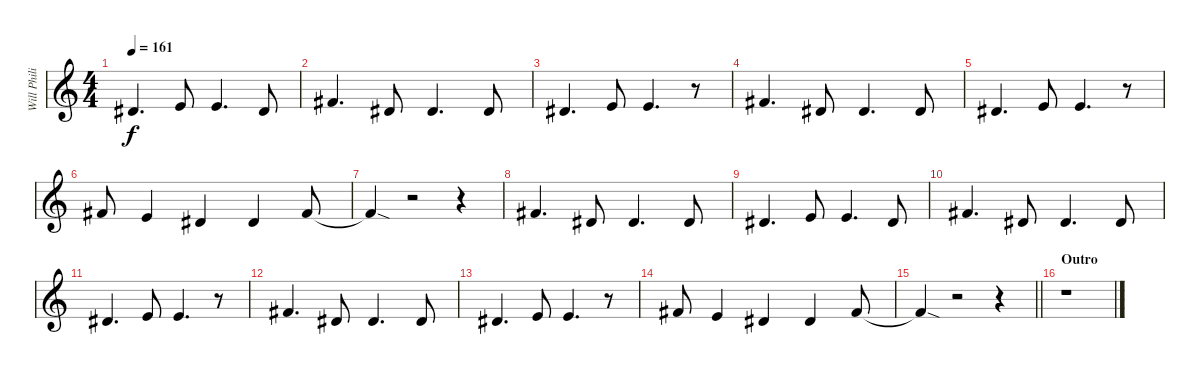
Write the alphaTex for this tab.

\track ("Will Philipson (Backing Vocals)" "Will Phili") {mute instrument voiceoohs}
\staff {score}
\tuning (E4 B3 G3 D3 A2 E2) {hide}
\ts (4 4)
\tempo 161
\clef g2
\ks c
4.2.4{d dy f} 5.2.8 5.2.4{d} 4.2.8 |
7.2.4{d} 4.2.8 4.2.4{d} 4.2.8 |
4.2.4{d} 5.2.8 5.2.4{d} r.8 |
7.2.4{d} 4.2.8 4.2.4{d} 4.2.8 |
4.2.4{d} 5.2.8 5.2.4{d} r.8 |
7.2.8 5.2.4 4.2.4 4.2.4 7.2.8 |
7.2{sod t}.4 r.2 r.4 |
7.2.4{d} 4.2.8 4.2.4{d} 4.2.8 |
4.2.4{d} 5.2.8 5.2.4{d} 4.2.8 |
7.2.4{d} 4.2.8 4.2.4{d} 4.2.8 |
4.2.4{d} 5.2.8 5.2.4{d} r.8 |
7.2.4{d} 4.2.8 4.2.4{d} 4.2.8 |
4.2.4{d} 5.2.8 5.2.4{d} r.8 |
7.2.8 5.2.4 4.2.4 4.2.4 7.2.8 |
\barLineRight lightlight
7.2{sod t}.4 r.2 r.4 |
\section ("" "Outro")
r.1
